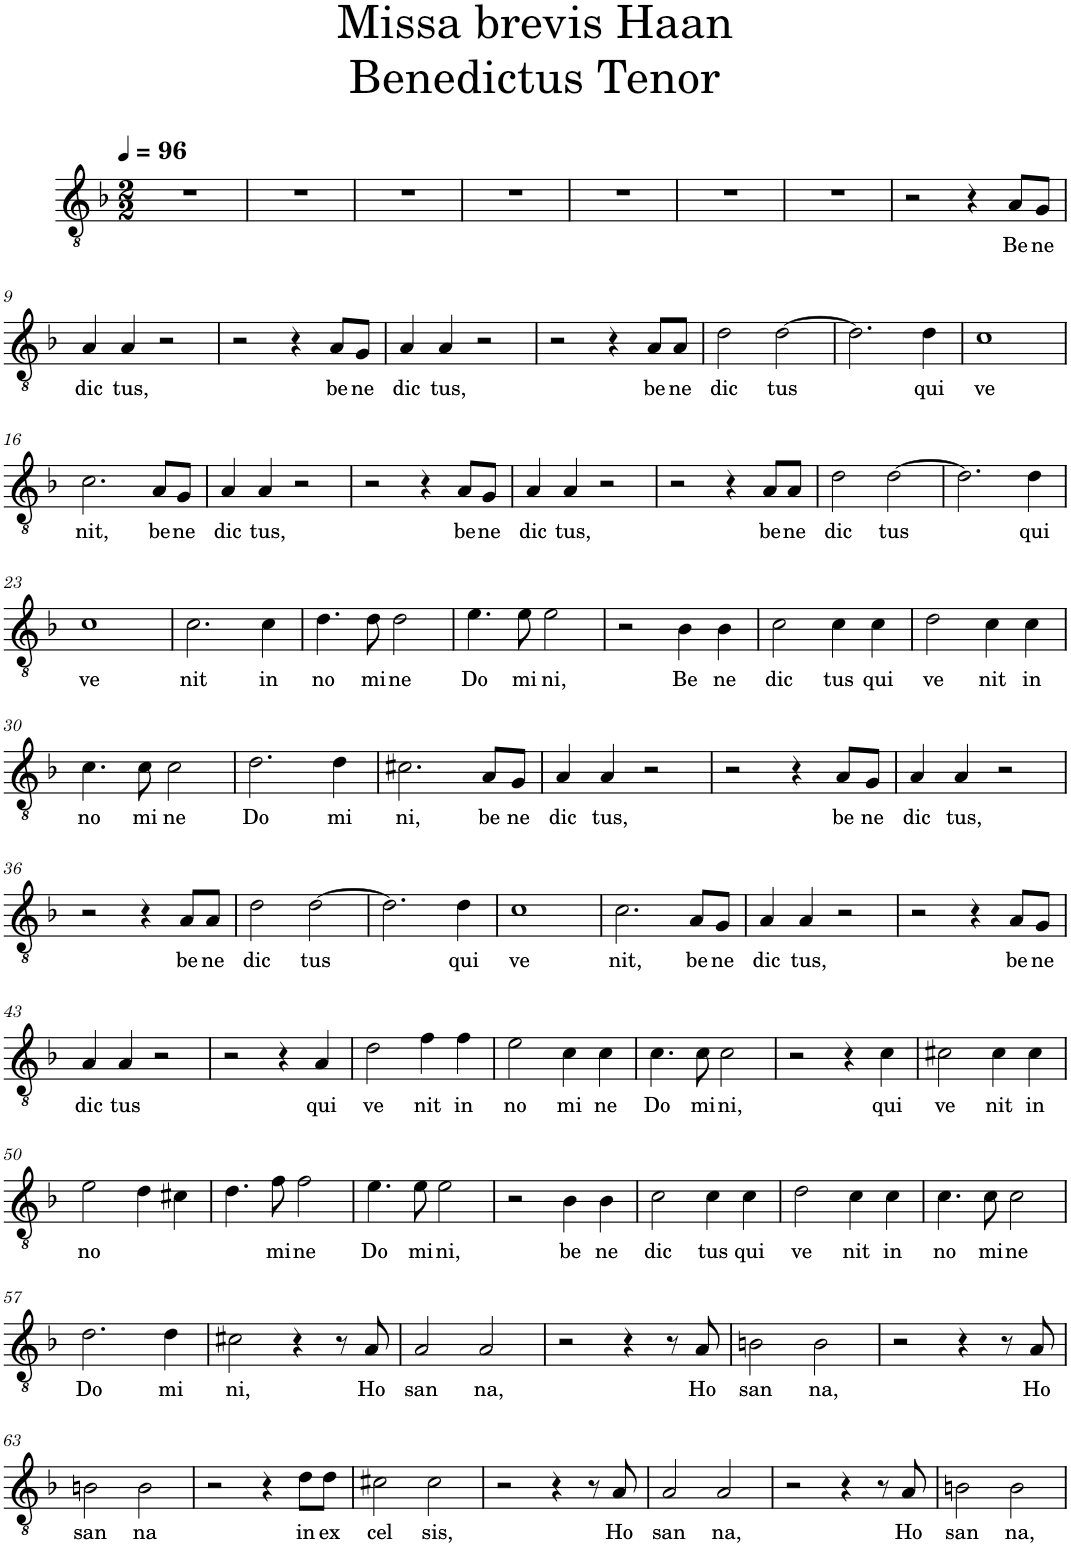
**kern	**text
*part1	*part1
*staff1	*staff1
*I"Ténor	*
*clefGv2	*
*k[b-]	*
*M2/2	*
=1	=1
1r	.
=2	=2
1r	.
=3	=3
1r	.
=4	=4
1r	.
=5	=5
1r	.
=6	=6
1r	.
=7	=7
1r	.
=8	=8
2r	.
4r	.
!	!LO:LY:b
8A/L	Be
!	!LO:LY:b
8G/J	ne
!!LO:LB:g=z
=9	=9
!	!LO:LY:b
4A/	dic
!	!LO:LY:b
4A/	tus,
2r	.
=10	=10
2r	.
4r	.
!	!LO:LY:b
8A/L	be
!	!LO:LY:b
8G/J	ne
=11	=11
!	!LO:LY:b
4A/	dic
!	!LO:LY:b
4A/	tus,
2r	.
=12	=12
2r	.
4r	.
!	!LO:LY:b
8A/L	be
!	!LO:LY:b
8A/J	ne
=13	=13
!	!LO:LY:b
2d\	dic
!	!LO:LY:b
[2d\	tus
=14	=14
2.d\]	.
!	!LO:LY:b
4d\	qui
=15	=15
!	!LO:LY:b
1c	ve
!!LO:LB:g=z
=16	=16
!	!LO:LY:b
2.c\	nit,
!	!LO:LY:b
8A/L	be
!	!LO:LY:b
8G/J	ne
=17	=17
!	!LO:LY:b
4A/	dic
!	!LO:LY:b
4A/	tus,
2r	.
=18	=18
2r	.
4r	.
!	!LO:LY:b
8A/L	be
!	!LO:LY:b
8G/J	ne
=19	=19
!	!LO:LY:b
4A/	dic
!	!LO:LY:b
4A/	tus,
2r	.
=20	=20
2r	.
4r	.
!	!LO:LY:b
8A/L	be
!	!LO:LY:b
8A/J	ne
=21	=21
!	!LO:LY:b
2d\	dic
!	!LO:LY:b
[2d\	tus
=22	=22
2.d\]	.
!	!LO:LY:b
4d\	qui
!!LO:LB:g=z
=23	=23
!	!LO:LY:b
1c	ve
=24	=24
!	!LO:LY:b
2.c\	nit
!	!LO:LY:b
4c\	in
=25	=25
!	!LO:LY:b
4.d\	no
!	!LO:LY:b
8d\	mi
!	!LO:LY:b
2d\	ne
=26	=26
!	!LO:LY:b
4.e\	Do
!	!LO:LY:b
8e\	mi
!	!LO:LY:b
2e\	ni,
=27	=27
2r	.
!	!LO:LY:b
4B-\	Be
!	!LO:LY:b
4B-\	ne
=28	=28
!	!LO:LY:b
2c\	dic
!	!LO:LY:b
4c\	tus
!	!LO:LY:b
4c\	qui
=29	=29
!	!LO:LY:b
2d\	ve
!	!LO:LY:b
4c\	nit
!	!LO:LY:b
4c\	in
!!LO:LB:g=z
=30	=30
!	!LO:LY:b
4.c\	no
!	!LO:LY:b
8c\	mi
!	!LO:LY:b
2c\	ne
=31	=31
!	!LO:LY:b
2.d\	Do
!	!LO:LY:b
4d\	mi
=32	=32
!	!LO:LY:b
2.c#X\	ni,
!	!LO:LY:b
8A/L	be
!	!LO:LY:b
8G/J	ne
=33	=33
!	!LO:LY:b
4A/	dic
!	!LO:LY:b
4A/	tus,
2r	.
=34	=34
2r	.
4r	.
!	!LO:LY:b
8A/L	be
!	!LO:LY:b
8G/J	ne
=35	=35
!	!LO:LY:b
4A/	dic
!	!LO:LY:b
4A/	tus,
2r	.
!!LO:LB:g=z
=36	=36
2r	.
4r	.
!	!LO:LY:b
8A/L	be
!	!LO:LY:b
8A/J	ne
=37	=37
!	!LO:LY:b
2d\	dic
!	!LO:LY:b
[2d\	tus
=38	=38
2.d\]	.
!	!LO:LY:b
4d\	qui
=39	=39
!	!LO:LY:b
1c	ve
=40	=40
!	!LO:LY:b
2.c\	nit,
!	!LO:LY:b
8A/L	be
!	!LO:LY:b
8G/J	ne
=41	=41
!	!LO:LY:b
4A/	dic
!	!LO:LY:b
4A/	tus,
2r	.
=42	=42
2r	.
4r	.
!	!LO:LY:b
8A/L	be
!	!LO:LY:b
8G/J	ne
!!LO:LB:g=z
=43	=43
!	!LO:LY:b
4A/	dic
!	!LO:LY:b
4A/	tus
2r	.
=44	=44
2r	.
4r	.
!	!LO:LY:b
4A/	qui
=45	=45
!	!LO:LY:b
2d\	ve
!	!LO:LY:b
4f\	nit
!	!LO:LY:b
4f\	in
=46	=46
!	!LO:LY:b
2e\	no
!	!LO:LY:b
4c\	mi
!	!LO:LY:b
4c\	ne
=47	=47
!	!LO:LY:b
4.c\	Do
!	!LO:LY:b
8c\	mi
!	!LO:LY:b
2c\	ni,
=48	=48
2r	.
4r	.
!	!LO:LY:b
4c\	qui
=49	=49
!	!LO:LY:b
2c#X\	ve
!	!LO:LY:b
4c#\	nit
!	!LO:LY:b
4c#\	in
!!LO:LB:g=z
=50	=50
!	!LO:LY:b
2e\	no
4d\	.
4c#X\	.
=51	=51
4.d\	.
!	!LO:LY:b
8f\	mi
!	!LO:LY:b
2f\	ne
=52	=52
!	!LO:LY:b
4.e\	Do
!	!LO:LY:b
8e\	mi
!	!LO:LY:b
2e\	ni,
=53	=53
2r	.
!	!LO:LY:b
4B-\	be
!	!LO:LY:b
4B-\	ne
=54	=54
!	!LO:LY:b
2c\	dic
!	!LO:LY:b
4c\	tus
!	!LO:LY:b
4c\	qui
=55	=55
!	!LO:LY:b
2d\	ve
!	!LO:LY:b
4c\	nit
!	!LO:LY:b
4c\	in
=56	=56
!	!LO:LY:b
4.c\	no
!	!LO:LY:b
8c\	mi
!	!LO:LY:b
2c\	ne
!!LO:LB:g=z
=57	=57
!	!LO:LY:b
2.d\	Do
!	!LO:LY:b
4d\	mi
=58	=58
!	!LO:LY:b
2c#X\	ni,
4r	.
8r	.
!	!LO:LY:b
8A/	Ho
=59	=59
!	!LO:LY:b
2A/	san
!	!LO:LY:b
2A/	na,
=60	=60
2r	.
4r	.
8r	.
!	!LO:LY:b
8A/	Ho
=61	=61
!	!LO:LY:b
2Bn\	san
!	!LO:LY:b
2B\	na,
=62	=62
2r	.
4r	.
8r	.
!	!LO:LY:b
8A/	Ho
!!LO:LB:g=z
=63	=63
!	!LO:LY:b
2Bn\	san
!	!LO:LY:b
2B\	na
=64	=64
2r	.
4r	.
!	!LO:LY:b
8d\L	in
!	!LO:LY:b
8d\J	ex
=65	=65
!	!LO:LY:b
2c#X\	cel
!	!LO:LY:b
2c#\	sis,
=66	=66
2r	.
4r	.
8r	.
!	!LO:LY:b
8A/	Ho
=67	=67
!	!LO:LY:b
2A/	san
!	!LO:LY:b
2A/	na,
=68	=68
2r	.
4r	.
8r	.
!	!LO:LY:b
8A/	Ho
=69	=69
!	!LO:LY:b
2Bn\	san
!	!LO:LY:b
2B\	na,
=	=
*-	*-
